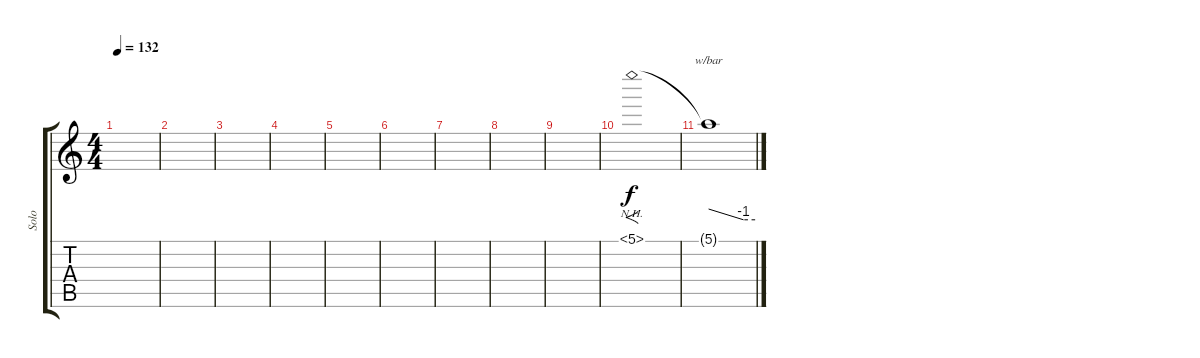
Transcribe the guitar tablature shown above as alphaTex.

\track ("Solo" "Solo") {instrument distortionguitar}
\staff {score tabs}
\tuning (E4 B3 G3 D3 A2 E2) {hide}
\ts (4 4)
\tempo 132
\clef g2
\ks c
|
|
|
|
|
|
|
|
|
5.1{nh}.1{f} |
5.1{t}.1{tbe (custom default 0 0 45 -4 60 -4)}
